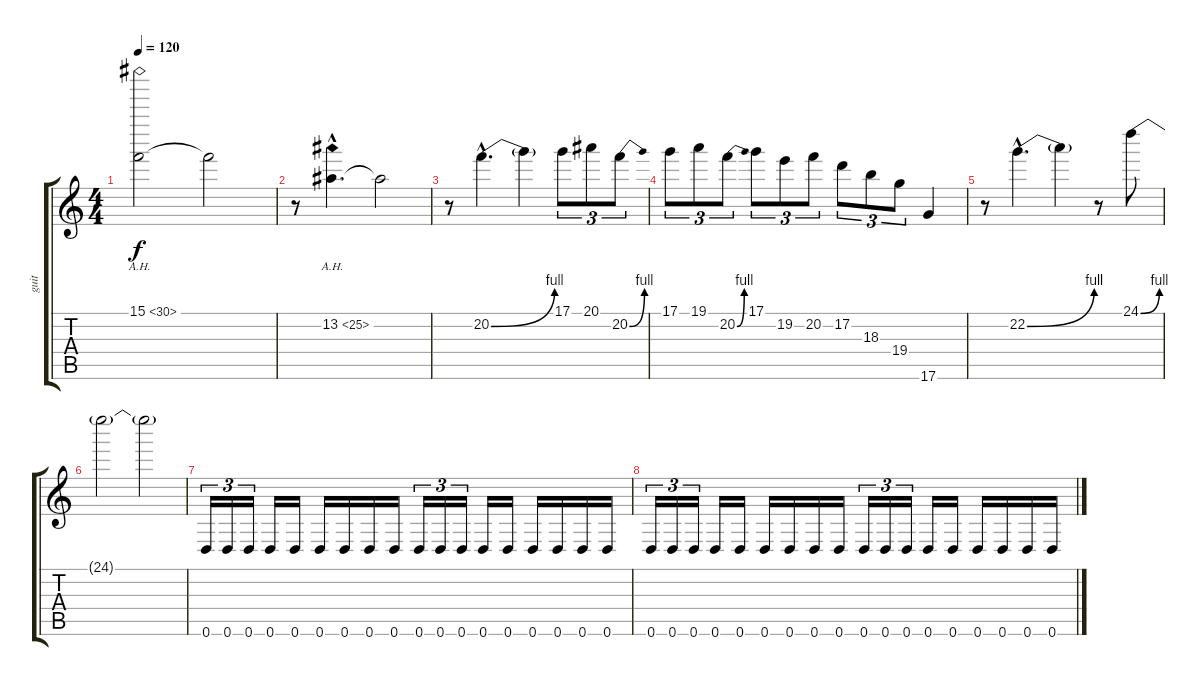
\track ("guit" "guit") {instrument distortionguitar}
\staff {score tabs}
\tuning (D4 A3 F3 C3 G2 D2) {hide}
\ts (4 4)
\tempo 120
\clef g2
\ks c
15.1{ah 15}.2{dy f} 15.1{t}.2 |
r.8 13.2{ah 12 hac}.4{d} 13.2{t}.2 |
r.8 20.2{be (bend 0 0 60 4) hac}.4{d} 20.2{t}.4 17.1.8{tu (3 2)} 20.1.8{tu (3 2)} 20.2{be (bend 0 0 60 4)}.8{tu (3 2)} |
17.1.8{tu (3 2)} 19.1.8{tu (3 2)} 20.2{be (bend 0 0 60 4)}.8{tu (3 2)} 17.1.8{tu (3 2)} 19.2.8{tu (3 2)} 20.2.8{tu (3 2)} 17.2.8{tu (3 2)} 18.3.8{tu (3 2)} 19.4.8{tu (3 2)} 17.6.4 |
r.8 22.2{be (bend 0 0 60 4) hac}.4{d} 22.2{t}.4 r.8 24.1{be (bend 0 0 60 4)}.8 |
24.1{t}.2 24.1{t}.2 |
0.6.16{tu (3 2)} 0.6.16{tu (3 2)} 0.6.16{tu (3 2)} 0.6.16 0.6.16 0.6.16 0.6.16 0.6.16 0.6.16 0.6.16{tu (3 2)} 0.6.16{tu (3 2)} 0.6.16{tu (3 2)} 0.6.16 0.6.16 0.6.16 0.6.16 0.6.16 0.6.16 |
0.6.16{tu (3 2)} 0.6.16{tu (3 2)} 0.6.16{tu (3 2)} 0.6.16 0.6.16 0.6.16 0.6.16 0.6.16 0.6.16 0.6.16{tu (3 2)} 0.6.16{tu (3 2)} 0.6.16{tu (3 2)} 0.6.16 0.6.16 0.6.16 0.6.16 0.6.16 0.6.16
